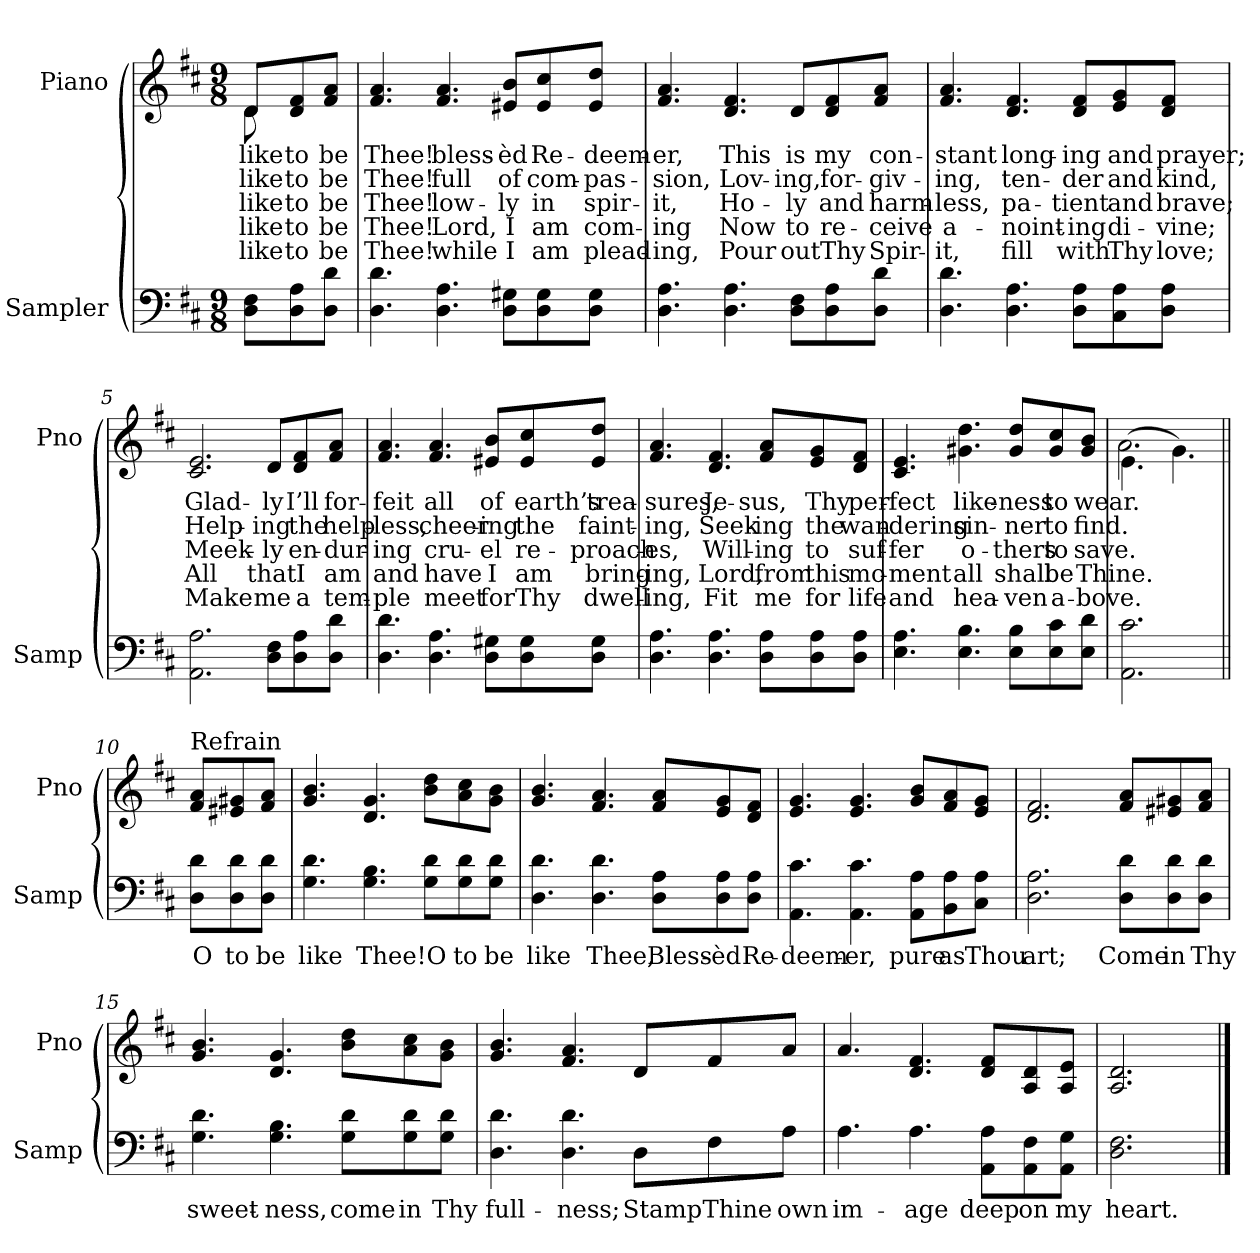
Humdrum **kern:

**kern	**text	**kern	**text	**text	**text	**text	**text
*part2	*part2	*part1	*part1	*part1	*part1	*part1	*part1
*staff2	*staff2	*staff1	*staff1	*staff1	*staff1	*staff1	*staff1
*I"Sampler	*	*I"Piano	*	*	*	*	*
*I'Samp	*	*I'Pno	*	*	*	*	*
*clefF4	*	*clefG2	*	*	*	*	*
*k[f#c#]	*	*k[f#c#]	*	*	*	*	*
*D:	*	*D:	*	*	*	*	*
*M9/8	*	*M9/8	*	*	*	*	*
=1	=1	=1	=1	=1	=1	=1	=1
*	*	*^	*	*	*	*	*
8D\ 8F#\L	.	8d/L	8d	like	like	like	like	like
8D\ 8A\	.	8d/ 8f#/	4ryy	to	to	to	to	to
8D\ 8d\J	.	8f#/ 8a/J	.	be	be	be	be	be
*	*	*v	*v	*	*	*	*	*
=2	=2	=2	=2	=2	=2	=2	=2
4.D 4.d	.	4.f# 4.a	Thee!	Thee!	Thee!	Thee!	Thee!
4.D 4.A	.	4.f# 4.a	bless-	full	low-	Lord,	while
8D\ 8G#X\L	.	8e#X/ 8b/L	-èd	of	-ly	I	I
8D\ 8G#\	.	8e#/ 8cc#/	Re-	com-	in	am	am
8D\ 8G#\J	.	8e#/ 8dd/J	-deem-	-pas-	spir-	com-	plead-
=3	=3	=3	=3	=3	=3	=3	=3
4.D 4.A	.	4.f# 4.a	-er,	-sion,	-it,	-ing	-ing,
4.D 4.A	.	4.d 4.f#	This	Lov-	Ho-	Now	Pour
8D\ 8F#\L	.	8d/L	is	-ing,	-ly	to	out
8D\ 8A\	.	8d/ 8f#/	my	for-	and	re-	Thy
8D\ 8d\J	.	8f#/ 8a/J	con-	-giv-	harm-	-ceive	Spir-
=4	=4	=4	=4	=4	=4	=4	=4
4.D 4.d	.	4.f# 4.a	-stant	-ing,	-less,	a-	-it,
4.D 4.A	.	4.d 4.f#	long-	ten-	pa-	-noint-	fill
8D\ 8A\L	.	8d/ 8f#/L	-ing	-der	-tient	-ing	with
8C#\ 8A\	.	8e/ 8g/	and	and	and	di-	Thy
8D\ 8A\J	.	8d/ 8f#/J	prayer;	kind,	brave;	-vine;	love;
=5	=5	=5	=5	=5	=5	=5	=5
2.AA 2.A	.	2.c# 2.e	Glad-	Help-	Meek-	All	Make
8D\ 8F#\L	.	8d/L	-ly	-ing	-ly	that	me
8D\ 8A\	.	8d/ 8f#/	I’ll	the	en-	I	a
8D\ 8d\J	.	8f#/ 8a/J	for-	help-	-dur-	am	tem-
=6	=6	=6	=6	=6	=6	=6	=6
4.D 4.d	.	4.f# 4.a	-feit	-less,	-ing	and	-ple
4.D 4.A	.	4.f# 4.a	all	cheer-	cru-	have	meet
8D\ 8G#X\L	.	8e#X/ 8b/L	of	-ing	-el	I	for
8D\ 8G#\	.	8e#/ 8cc#/	earth’s	the	re-	am	Thy
8D\ 8G#\J	.	8e#/ 8dd/J	trea-	faint-	-proach-	bring-	dwell-
=7	=7	=7	=7	=7	=7	=7	=7
4.D 4.A	.	4.f# 4.a	-sures,	-ing,	-es,	-ing,	-ing,
4.D 4.A	.	4.d 4.f#	Je-	Seek-	Will-	Lord,	Fit
8D\ 8A\L	.	8f#/ 8a/L	-sus,	-ing	-ing	from	me
8D\ 8A\	.	8e/ 8g/	Thy	the	to	this	for
8D\ 8A\J	.	8d/ 8f#/J	per-	wan-	suf-	mo-	life
=8	=8	=8	=8	=8	=8	=8	=8
4.E 4.A	.	4.c# 4.e	-fect	-dering	-fer	-ment	and
4.E 4.B	.	4.g#X 4.dd	like-	sin-	o-	all	hea-
8E\ 8B\L	.	8g#/ 8dd/L	-ness	-ner	-thers	shall	-ven
8E\ 8c#\	.	8g#/ 8cc#/	to	to	to	be	a-
8E\ 8d\J	.	8g#/ 8b/J	wear.	find.	save.	Thine.	-bove.
=9	=9	=9	=9	=9	=9	=9	=9
*	*	*^	*	*	*	*	*
2.AA 2.c#	.	(4.e\	2.a	.	.	.	.	.
.	.	4.g\)	.	.	.	.	.	.
*	*	*v	*v	*	*	*	*	*
=10||	=10||	=10||	=10||	=10||	=10||	=10||	=10||
!	!	!LO:TX:t=Refrain	!	!	!	!	!
8D\ 8d\L	O	8f#/ 8a/L	.	.	.	.	.
8D\ 8d\	to	8e#X/ 8g#X/	.	.	.	.	.
8D\ 8d\J	be	8f#/ 8a/J	.	.	.	.	.
=11	=11	=11	=11	=11	=11	=11	=11
4.G 4.d	like	4.g 4.b	.	.	.	.	.
4.G 4.B	Thee!	4.d 4.g	.	.	.	.	.
8G\ 8d\L	O	8b\ 8dd\L	.	.	.	.	.
8G\ 8d\	to	8a\ 8cc#\	.	.	.	.	.
8G\ 8d\J	be	8g\ 8b\J	.	.	.	.	.
=12	=12	=12	=12	=12	=12	=12	=12
4.D 4.d	like	4.g 4.b	.	.	.	.	.
4.D 4.d	Thee,	4.f# 4.a	.	.	.	.	.
8D\ 8A\L	Bless-	8f#/ 8a/L	.	.	.	.	.
8D\ 8A\	-èd	8e/ 8g/	.	.	.	.	.
8D\ 8A\J	Re-	8d/ 8f#/J	.	.	.	.	.
=13	=13	=13	=13	=13	=13	=13	=13
4.AA 4.c#	-deem-	4.e 4.g	.	.	.	.	.
4.AA 4.c#	-er,	4.e 4.g	.	.	.	.	.
8AA\ 8A\L	pure	8g/ 8b/L	.	.	.	.	.
8BB\ 8A\	as	8f#/ 8a/	.	.	.	.	.
8C#\ 8A\J	Thou	8e/ 8g/J	.	.	.	.	.
=14	=14	=14	=14	=14	=14	=14	=14
2.D 2.A	art;	2.d 2.f#	.	.	.	.	.
8D\ 8d\L	Come	8f#/ 8a/L	.	.	.	.	.
8D\ 8d\	in	8e#X/ 8g#X/	.	.	.	.	.
8D\ 8d\J	Thy	8f#/ 8a/J	.	.	.	.	.
=15	=15	=15	=15	=15	=15	=15	=15
4.G 4.d	sweet-	4.g 4.b	.	.	.	.	.
4.G 4.B	-ness,	4.d 4.g	.	.	.	.	.
8G\ 8d\L	come	8b\ 8dd\L	.	.	.	.	.
8G\ 8d\	in	8a\ 8cc#\	.	.	.	.	.
8G\ 8d\J	Thy	8g\ 8b\J	.	.	.	.	.
=16	=16	=16	=16	=16	=16	=16	=16
4.D 4.d	full-	4.g 4.b	.	.	.	.	.
4.D 4.d	-ness;	4.f# 4.a	.	.	.	.	.
8D\L	Stamp	8d/L	.	.	.	.	.
8F#\	Thine	8f#/	.	.	.	.	.
8A\J	own	8a/J	.	.	.	.	.
=17	=17	=17	=17	=17	=17	=17	=17
4.A	im-	4.a	.	.	.	.	.
4.A	-age	4.d 4.f#	.	.	.	.	.
8AA\ 8A\L	deep	8d/ 8f#/L	.	.	.	.	.
8AA\ 8F#\	on	8A/ 8d/	.	.	.	.	.
8AA\ 8G\J	my	8A/ 8e/J	.	.	.	.	.
=18	=18	=18	=18	=18	=18	=18	=18
2.D 2.F#	heart.	2.A 2.d	.	.	.	.	.
==	==	==	==	==	==	==	==
*-	*-	*-	*-	*-	*-	*-	*-
